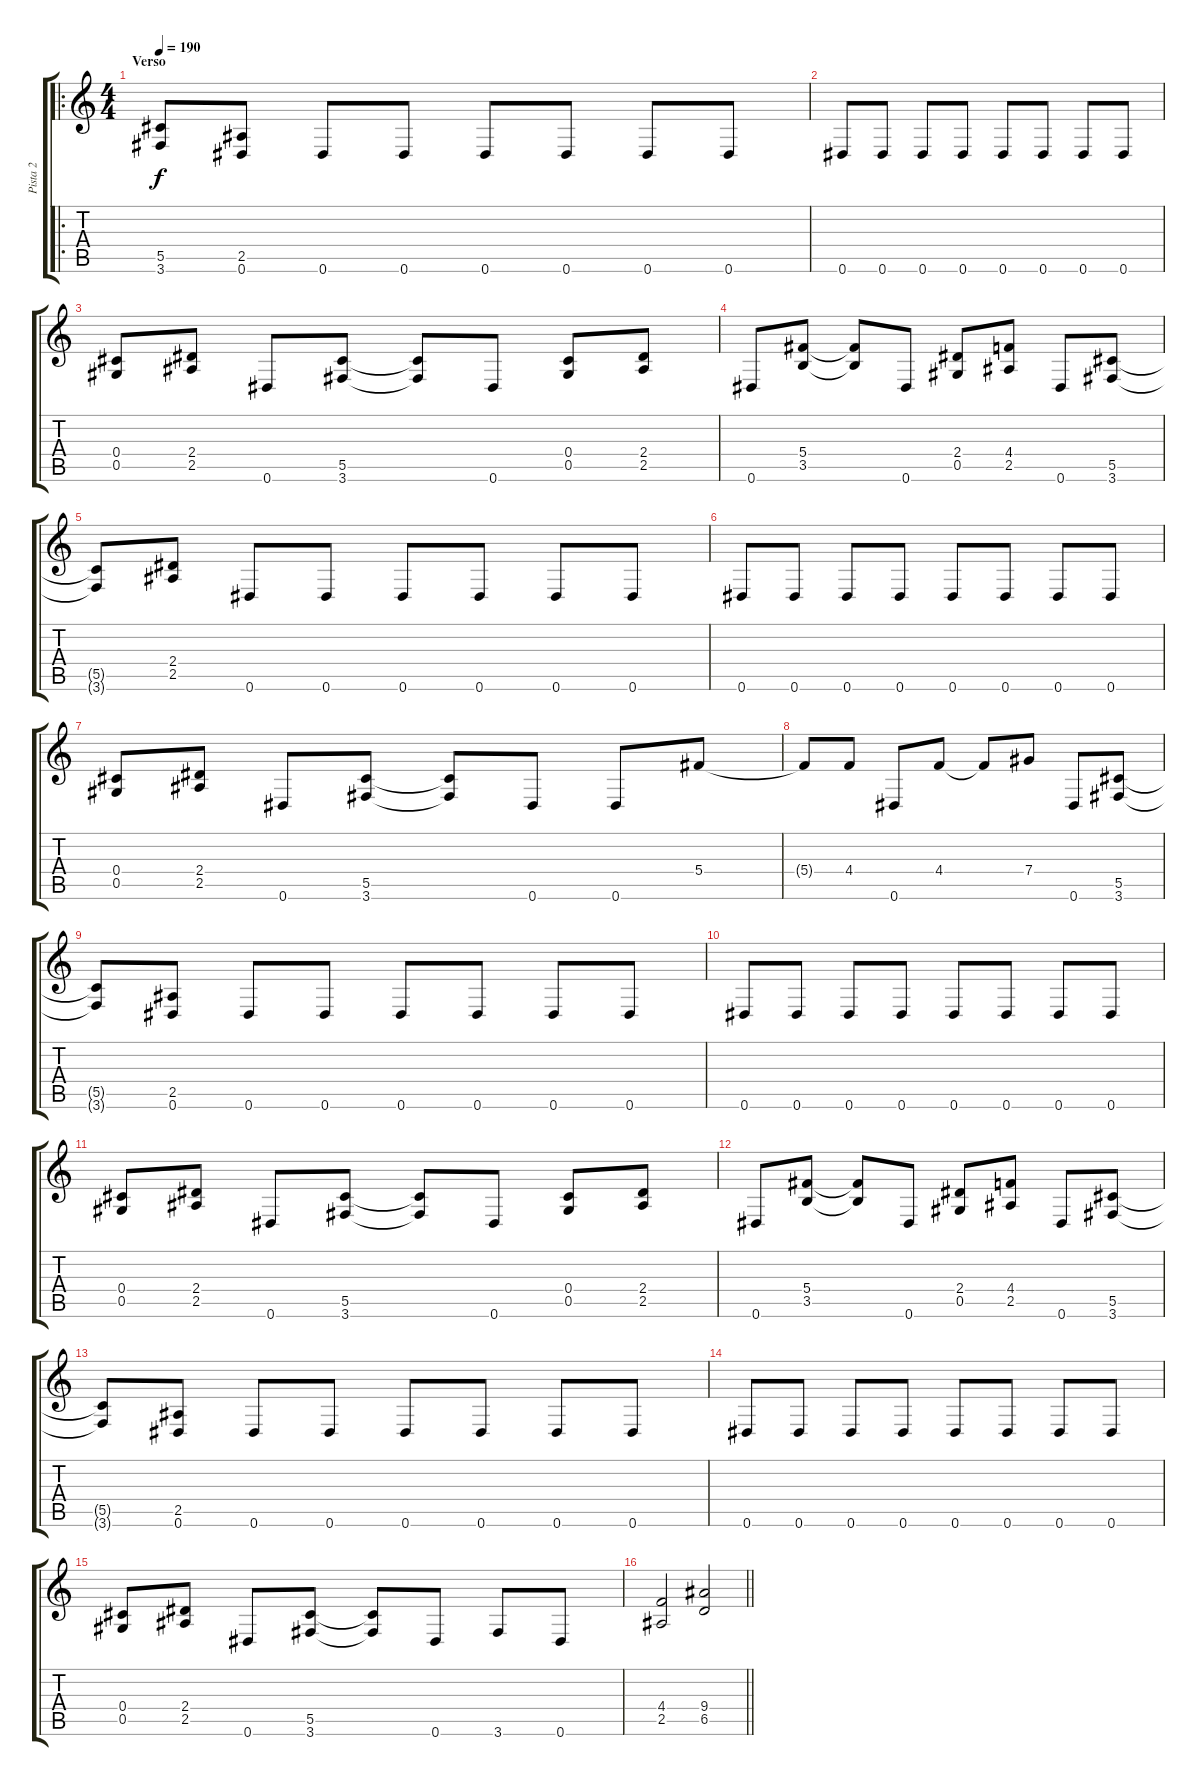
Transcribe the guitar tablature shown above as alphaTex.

\track ("Pista 2" "Pista 2") {instrument distortionguitar}
\staff {score tabs}
\tuning (Eb4 Bb3 Gb3 Db3 Ab2 Eb2) {hide}
\ro
\ts (4 4)
\section ("" "Verso")
\tempo 190
\clef g2
\ks c
(5.5{t} 3.6{t}).8{dy f} (2.5 0.6).8 0.6.8 0.6.8 0.6.8 0.6.8 0.6.8 0.6.8 |
0.6.8 0.6.8 0.6.8 0.6.8 0.6.8 0.6.8 0.6.8 0.6.8 |
(0.4 0.5).8 (2.4 2.5).8 0.6.8 (5.5 3.6).8 (5.5{t} 3.6{t}).8 0.6.8 (0.4 0.5).8 (2.4 2.5).8 |
0.6.8 (5.4 3.5).8 (5.4{t} 3.5{t}).8 0.6.8 (2.4 0.5).8 (4.4 2.5).8 0.6.8 (5.5 3.6).8 |
(5.5{t} 3.6{t}).8 (2.4 2.5).8 0.6.8 0.6.8 0.6.8 0.6.8 0.6.8 0.6.8 |
0.6.8 0.6.8 0.6.8 0.6.8 0.6.8 0.6.8 0.6.8 0.6.8 |
(0.4 0.5).8 (2.4 2.5).8 0.6.8 (5.5 3.6).8 (5.5{t} 3.6{t}).8 0.6.8 0.6.8 5.4.8 |
5.4{t}.8 4.4.8 0.6.8 4.4.8 4.4{t}.8 7.4.8 0.6.8 (5.5 3.6).8 |
(5.5{t} 3.6{t}).8 (2.5 0.6).8 0.6.8 0.6.8 0.6.8 0.6.8 0.6.8 0.6.8 |
0.6.8 0.6.8 0.6.8 0.6.8 0.6.8 0.6.8 0.6.8 0.6.8 |
(0.4 0.5).8 (2.4 2.5).8 0.6.8 (5.5 3.6).8 (5.5{t} 3.6{t}).8 0.6.8 (0.4 0.5).8 (2.4 2.5).8 |
0.6.8 (5.4 3.5).8 (5.4{t} 3.5{t}).8 0.6.8 (2.4 0.5).8 (4.4 2.5).8 0.6.8 (5.5 3.6).8 |
(5.5{t} 3.6{t}).8 (2.5 0.6).8 0.6.8 0.6.8 0.6.8 0.6.8 0.6.8 0.6.8 |
0.6.8 0.6.8 0.6.8 0.6.8 0.6.8 0.6.8 0.6.8 0.6.8 |
(0.4 0.5).8 (2.4 2.5).8 0.6.8 (5.5 3.6).8 (5.5{t} 3.6{t}).8 0.6.8 3.6.8 0.6.8 |
\barLineRight lightlight
(4.4 2.5).2 (9.4 6.5).2
